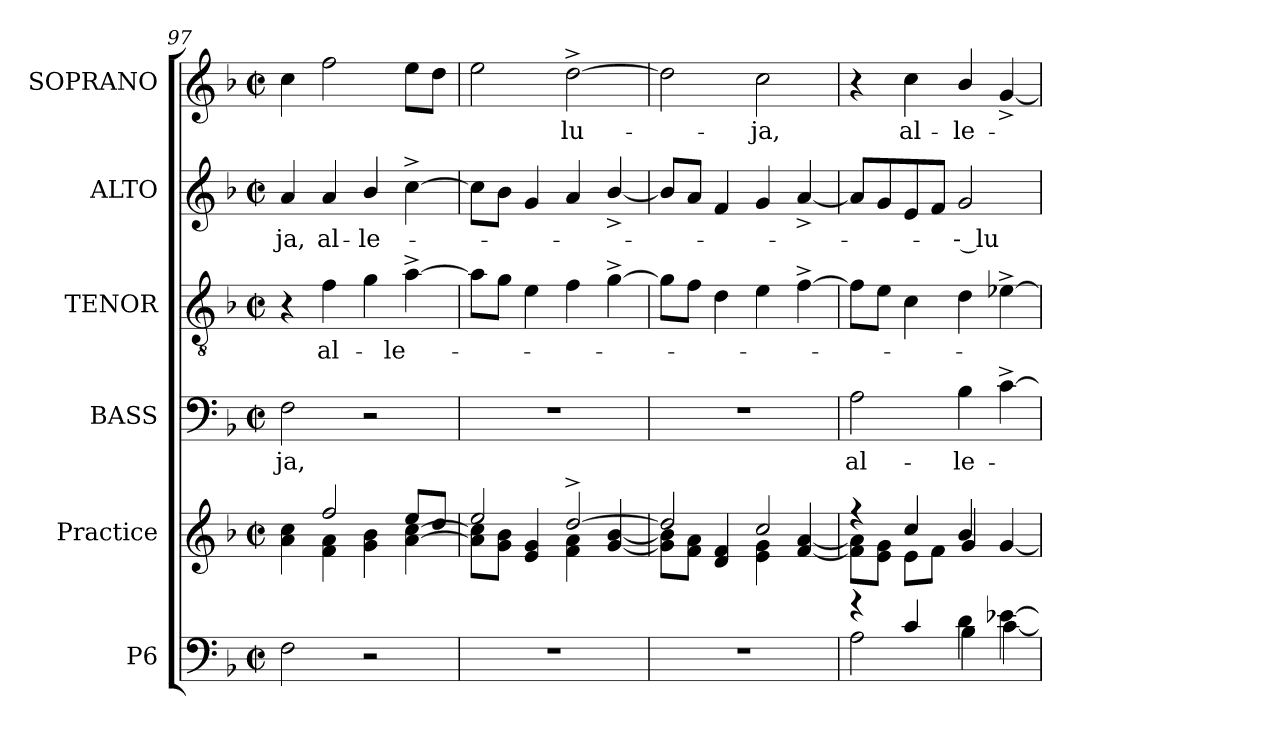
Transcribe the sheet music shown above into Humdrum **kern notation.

**kern	**kern	**kern	**text	**kern	**text	**kern	**text	**kern	**text
*part6	*part5	*part4	*part4	*part3	*part3	*part2	*part2	*part1	*part1
*staff6	*staff5	*staff4	*staff4	*staff3	*staff3	*staff2	*staff2	*staff1	*staff1
*I"P6	*I"Practice	*I"BASS	*	*I"TENOR	*	*I"ALTO	*	*I"SOPRANO	*
*	*	*I'B.	*	*I'T.	*	*I'A.	*	*I'S.	*
*clefF4	*clefG2	*clefF4	*	*clefGv2	*	*clefG2	*	*clefG2	*
*	*	*	*	*ITrd7c12	*	*	*	*	*
*k[b-]	*k[b-]	*k[b-]	*	*k[b-]	*	*k[b-]	*	*k[b-]	*
*F:	*F:	*F:	*	*F:	*	*F:	*	*F:	*
*M2/2	*M2/2	*M2/2	*	*M2/2	*	*M2/2	*	*M2/2	*
*met(c|)	*met(c|)	*met(c|)	*	*met(c|)	*	*met(c|)	*	*met(c|)	*
=97	=97	=97	=97	=97	=97	=97	=97	=97	=97
*	*^	*	*	*	*	*	*	*	*
!	!	!	!	!LO:LY:b:color=#000000	!	!	!	!	!	!
!	!	!	!	!	!	!	!	!LO:LY:b:color=#000000	!	!
2Fi\	4ai\ 4cci	4ryy	2Fi\	-ja,	4r	.	4ai/	-ja,	4cci\	.
!	!	!	!	!	!	!LO:LY:b:color=#000000	!	!	!	!
!	!	!	!	!	!	!	!	!LO:LY:b:color=#000000	!	!
.	4fi\ 4ai	2ffi/	.	.	4Fi\	al-	4ai/	al-	2ffi\	.
!	!	!	!	!	!	!	!	!LO:LY:b:color=#000000	!	!
2r	4gi\ 4b-i	.	2r	.	4Gi\	.	4b-i/	-le-	.	.
!	!	!	!	!	!	!LO:LY:b:color=#000000	!	!	!	!
.	[4ai\ [4cci	8eei/L	.	.	[4A^i\	-le-	[4cc^i\	.	8eei\L	.
.	.	8ddi/J	.	.	.	.	.	.	8ddi\J	.
!!LO:PB:g=z
=98	=98	=98	=98	=98	=98	=98	=98	=98	=98	=98
1r	2eei/	8ai\] 8cci]L	1r	.	8Ai\L]	.	8cci\L]	.	2eei\	.
.	.	8gi\ 8b-iJ	.	.	8Gi\J	.	8b-i\J	.	.	.
.	.	4ei/ 4gi	.	.	4Ei\	.	4gi/	.	.	.
!	!	!	!	!	!	!	!	!	!	!LO:LY:b:color=#000000
.	[2dd^i/	4fi\ 4ai	.	.	4Fi\	.	4ai/	.	[2dd^i\	-lu-
.	.	[4gi/ [4b-i	.	.	[4G^i\	.	[4b-^i/	.	.	.
=99	=99	=99	=99	=99	=99	=99	=99	=99	=99	=99
1r	2ddi/]	8gi\] 8b-i]L	1r	.	8Gi\L]	.	8b-i/L]	.	2ddi\]	.
.	.	8fi\ 8aiJ	.	.	8Fi\J	.	8ai/J	.	.	.
.	.	4di/ 4fi	.	.	4Di\	.	4fi/	.	.	.
!	!	!	!	!	!	!	!	!	!	!LO:LY:b:color=#000000
.	2cci/	4ei\ 4gi	.	.	4Ei\	.	4gi/	.	2cci\	-ja,
.	.	[4fi/ [4ai	.	.	[4F^i\	.	[4a^i/	.	.	.
=100	=100	=100	=100	=100	=100	=100	=100	=100	=100	=100
*^	*	*	*	*	*	*	*	*	*	*
!	!	!	!	!	!LO:LY:b:color=#000000	!	!	!	!	!	!
4r	2Ai\	4r	8fi\] 8ai]L	2Ai\	al-	8Fi\L]	.	8ai/L]	.	4r	.
.	.	.	8ei\ 8giJ	.	.	8Ei\J	.	8gi/	.	.	.
!	!	!	!	!	!	!	!	!	!	!	!LO:LY:b:color=#000000
4ci/	.	4cci/	8ei\L	.	.	4Ci\	.	8ei/	.	4cci\	al-
.	.	.	8fi\J	.	.	.	.	8fi/J	.	.	.
!	!	!	!	!	!LO:LY:b:color=#000000	!	!	!	!	!	!
!	!	!	!	!	!	!	!	!	!LO:LY:b:color=#000000	!	!
!	!	!	!	!	!	!	!	!	!	!	!LO:LY:b:color=#000000
4di\	4B-i\	4b-i/	4gi/	4B-i\	-le-	4Di\	.	2gi/	-- lu-	4b-i/	-le-
[4e-Xi\	[4ci\	[4gi/	4ryy	[4c^i\	.	[4E-X^i\	.	.	.	[4g^i/	.
*v	*v	*	*	*	*	*	*	*	*	*	*
*	*v	*v	*	*	*	*	*	*	*	*
=	=	=	=	=	=	=	=	=	=
*-	*-	*-	*-	*-	*-	*-	*-	*-	*-
